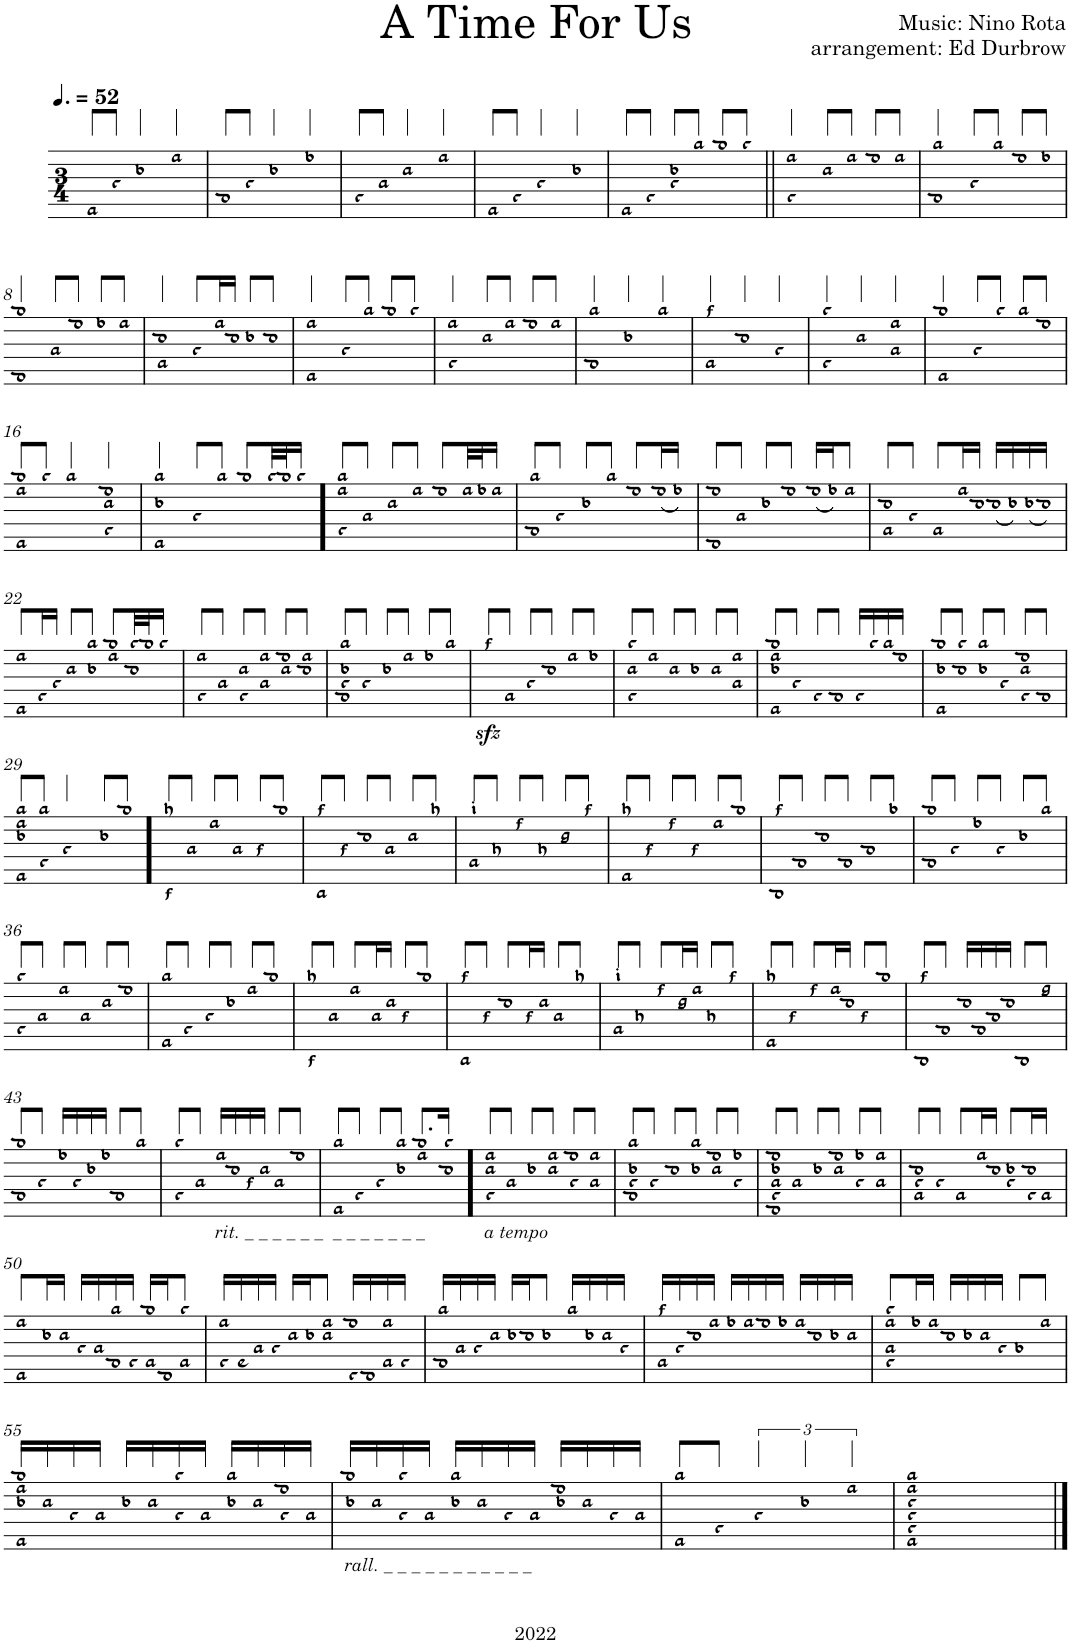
**kern
*part1
*staff1
*I"Lute
*I'Lte
*stria6
*k[f#]
*M3/4
*MM78
=1
8GG/L
8G/J
4A#/
4d/
=2
8D#/L
8G/J
4A#/
4d#/
=3
8D/L
8F/J
4A/
4d/
=4
8GG/L
8D/J
4G/
4A#/
=5
8GG/L
8D/J
8G/ 8A#/L
8g/J
8a#/L
8a/J
=6||
4D/ 4d/
8A/L
8d/J
8e#/L
8d/J
=7
4E-/ 4g/
8G/L
8g/J
8e#/L
8d#/J
!!LO:LB:g=z
=8
4BB-/ 4b-/
8F/L
8f/J
8e-/L
8d/J
=9
4C/ 4c/
8G/L
16d/L
16c/JJ
8A#/L
8c/J
=10
4GG/ 4d/
8G/L
8g/J
8a#/L
8a/J
=11
4D/ 4d/
8A/L
8d/J
8e#/L
8d/J
=12
4E-/ 4g/
4A#/
4g/
=13
4C/ 4cc/
4c/
4G/
=14
4D/ 4a/
4A/
4F/ 4d/
=15
4GG/ 4a#/
8G/L
8a/J
8g/L
8f/J
!!LO:LB:g=z
=16
8GG/ 8d/ 8a#/L
8a/J
4g/
4D/ 4A/ 4f/
=17
4GG/ 4B-/ 4g/
8G/L
8g/J
8a#/L
32a/LL
32b-/J
16a/JJ
=18!
8D/ 8d/ 8g/L
8F/J
8A/L
8d/J
8f/L
32d/LL
32d#/J
16d/JJ
=19
8D#/ 8g/L
8G/J
8A#/L
8g/J
8f/L
(16f/L
16d#/JJ)
=20
8BB-/ 8e#/L
8F/J
8B-/L
8f/J
(16f/LL
16d#/J)
8d/J
=21
8C/ 8c/L
8G/J
8C/L
16d/L
16c/JJ
(16c/LL
16A#/)
(16B-/
16c/JJ)
!!LO:LB:g=z
=22
8GG/ 8d/L
16D/L
16G/JJ
8A/L
8B-/ 8g/J
8d/ 8a#/L
32c/ 32a/LL
32b-/J
16a/JJ
=23
8D/ 8d/L
8F/J
8D/ 8A/L
8F/ 8d/J
8A/ 8e#/L
8c/ 8d/J
=24
8D#/ 8G/ 8B-/ 8g/L
8G/J
8B-/L
8d/J
8d#/L
8g/J
=25
8cczz</L
8C/J
8G/L
8c/J
8d/L
8d#/J
=26
8D/ 8A/ 8a/L
8d/J
8A/L
8B-/J
8A/L
8F/ 8d/J
=27
8GG/ 8B-/ 8d/ 8b-/L
8G/J
8D/L
8D#/J
16D/LL
16a/
16g/
16f/JJ
=28
8GG/ 8B-/ 8b-/L
8c/ 8a/J
8B-/ 8g/L
8G/J
8D/ 8A/ 8f/L
8D#/J
!!LO:LB:g=z
=29
8GG/ 8B-/ 8d/ 8g/L
8D/ 8g/J
4G/
8B-/L
8b-/J
=30!
8AA#/ 8dd/L
8F/J
8d/L
8F/J
8B-/L
8b-/J
=31
8FF/ 8cc/L
8B-/J
8c/L
8F/J
8A/L
8dd/J
=32
8C/ 8dd#/L
8c/J
8g/L
8c/J
8d#/L
8cc/J
=33
8GG/ 8dd/L
8B-/J
8g/L
8B-/J
8d/L
8b-/J
=34
8GG#/ 8cc/L
8D#/J
8c/L
8D#/J
8G#/L
8g#/J
=35
8D#/ 8b-/L
8G/J
8d#/L
8G/J
8B-/L
8g/J
!!LO:LB:g=z
=36
8D/ 8a/L
8F/J
8d/L
8F/J
8A/L
8f/J
=37
8GG/ 8g/L
8D/J
8G/L
8B-/J
8d/L
8b-/J
=38
8AA#/ 8dd/L
8F/J
8d/L
16F/L
16A/JJ
8B-/L
8b-/J
=39
8FF/ 8cc/L
8B-/J
8c/L
16B-/L
16A/JJ
8F/L
8dd/J
=40
8C/ 8dd#/L
8c/J
8g/L
16d#/L
16d/JJ
8c/L
8cc/J
=41
8GG/ 8dd/L
8B-/J
8g/L
16d/L
16c/JJ
8B-/L
8b-/J
=42
8GG#/ 8cc/L
8D#/J
16c/LL
16D#/
16G#/
16c/JJ
8GG#/L
8g#/J
!!LO:LB:g=z
=43
8D#/ 8b-/L
8G/J
16d#/LL
16G/
16B-/
16d#/JJ
8E-/L
8g/J
=44
8D/ 8a/L
8F/J
!LO:TX:b:i:t=rit. _ _ _ _ _ _
16d/LL
16c/
16B-/
16A/JJ
8F/L
8f/J
=45
!LO:TX:b:i:t=_ _ _ _ _ _ _
8GG/ 8g/L
8D/J
8G/L
8B-/ 8g/J
8.d/ 8.b-/L
16c/ 16a/Jk
=46!
!LO:TX:b:i:t=a tempo
8D/ 8A/ 8d/L
8F/J
8B-/L
8A/ 8d/J
8G/ 8f/L
8F/ 8d/J
=47
8D#/ 8G/ 8B-/ 8g/L
8G/J
8c/L
8B-/ 8g/J
8A/ 8f/L
8G/ 8d#/J
=48
8BB-/ 8D/ 8F/ 8B-/ 8f/L
8F/J
8B-/L
8A/ 8f/J
8G/ 8d#/L
8F/ 8d/J
=49
8C/ 8G/ 8c/L
8G/J
8C/L
16d/L
16c/JJ
8G/ 8B-/L
16D/ 16c/L
16C/JJ
!!LO:LB:g=z
=50
8GG/ 8d/L
16B-/L
16A/JJ
16G/LL
16F/
16D#/ 16g/
16D/JJ
16C/ 16b-/LL
16AA#/J
8C/ 8a/J
=51
16D/ 16d/LL
16E/
16F/
16G/JJ
16A/LL
16B-/J
8A/ 8d/J
16AA/ 16f/LL
16BB-/
16C/ 16d/
16D/JJ
=52
16D#/ 16g/LL
16F/
16G/
16A/JJ
16B-/LL
16c/J
8B-/J
16g/LL
16B-/
16A/
16G/JJ
=53
16C/ 16cc/LL
16G/
16c/
16d/JJ
16d#/LL
16d/
16f/
16d#/JJ
16d/LL
16c/
16B-/
16A/JJ
=54
8D/ 8F/ 8d/ 8a/L
16d#/L
16d/JJ
16c/LL
16B-/
16A/
16G/JJ
8F#/L
8d/J
!!LO:LB:g=z
=55
16GG/ 16B-/ 16d/ 16b-/LL
16A/
16G/
16F/JJ
16B-/LL
16A/
16G/ 16a/
16F/JJ
16B-/ 16g/LL
16A/
16G/ 16f/
16F/JJ
=56
!LO:TX:b:i:t=rall. _ _ _ _ _ _ _ _ _ _ _
16B-/ 16b-/LL
16A/
16G/ 16a/
16F/JJ
16B-/ 16g/LL
16A/
16G/
16F/JJ
16B-/ 16f/LL
16A/
16G/
16F/JJ
=57
8GG/ 8g/L
8D/J
6G/
6B-/
6d/
=58
2GG 2D 2G 2B 2d 2g
4r
==
*-
